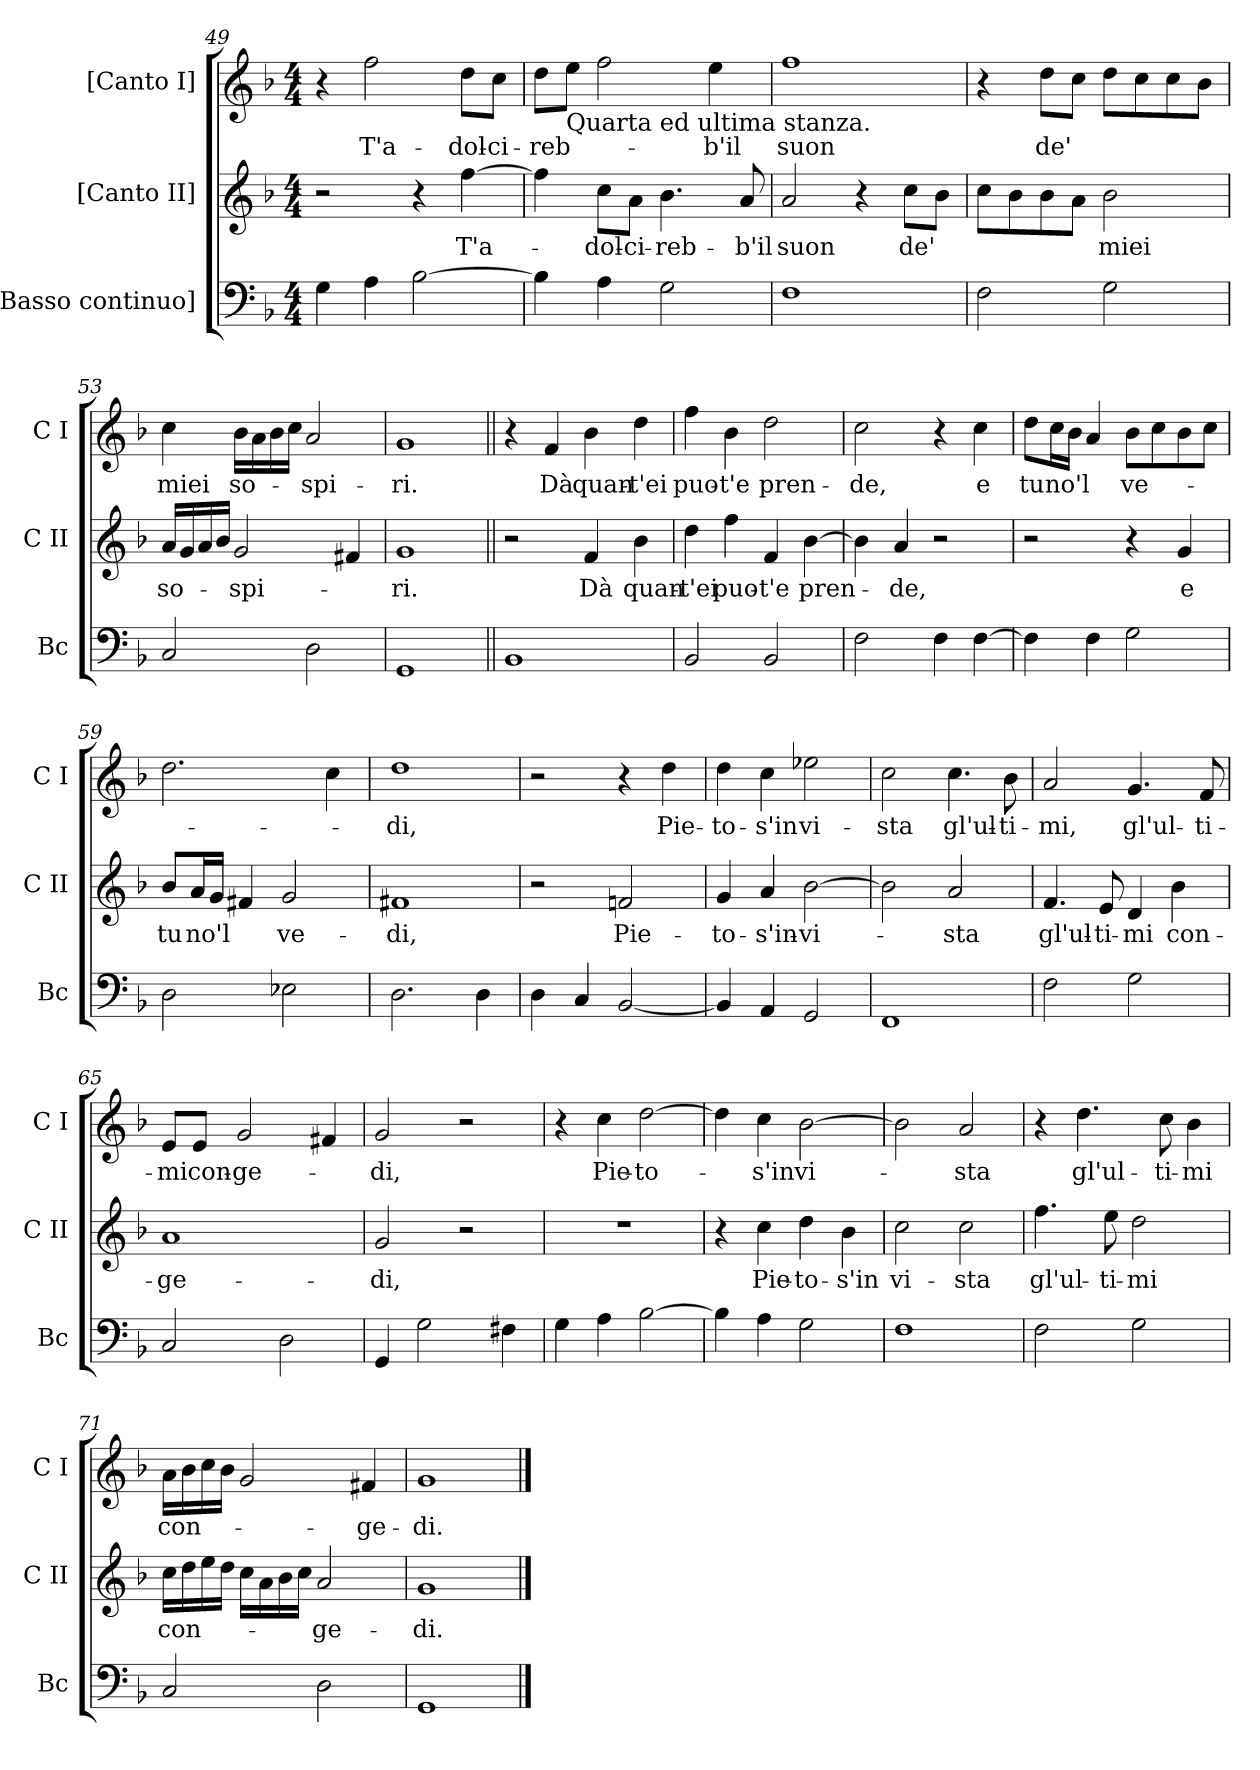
**kern	**kern	**text	**kern	**text
*part3	*part2	*part2	*part1	*part1
*staff3	*staff2	*staff2	*staff1	*staff1
*I"[Basso continuo]	*I"[Canto II]	*	*I"[Canto I]	*
*I'Bc	*I'C II	*	*I'C I	*
*clefF4	*clefG2	*	*clefG2	*
*k[b-]	*k[b-]	*	*k[b-]	*
*F:	*F:	*	*F:	*
*M4/4	*M4/4	*	*M4/4	*
=49	=49	=49	=49	=49
4G	2r	.	4r	.
4A	.	.	2ff	T'a-
[2B-	4r	.	.	.
.	[4ff	T'a-	8ddL	-dol-
.	.	.	8ccJ	-ci-
=50	=50	=50	=50	=50
4B-]	4ff]	.	8ddL	-reb-
!	!	!	!LO:TX:b:t=Quarta ed ultima stanza.	!
.	.	.	8eeJ	.
4A	8ccL	-dol-	2ff	.
.	8aJ	-ci-	.	.
2G	4.b-	-reb-	.	.
.	.	.	4ee	-b'il
.	8a	-b'il	.	.
=51	=51	=51	=51	=51
1F	2a	suon	1ff	suon
.	4r	.	.	.
.	8ccL	de'	.	.
.	8b-J	.	.	.
=52	=52	=52	=52	=52
2F	8ccL	.	4r	.
.	8b-	.	.	.
.	8b-	.	8ddL	de'
.	8aJ	.	8ccJ	.
2G	2b-	miei	8ddL	.
.	.	.	8cc	.
.	.	.	8cc	.
.	.	.	8b-J	.
=53	=53	=53	=53	=53
2C	16aLL	so-	4cc	miei
.	16g	.	.	.
.	16a	.	.	.
.	16b-JJ	.	.	.
.	2g	-spi-	16b-LL	so-
.	.	.	16a	.
.	.	.	16b-	.
.	.	.	16ccJJ	.
2D	.	.	2a	-spi-
.	4f#X	.	.	.
=54	=54	=54	=54	=54
1GG	1g	-ri.	1g	-ri.
=55||	=55||	=55||	=55||	=55||
1BB-	2r	.	4r	.
.	.	.	4f	Dà
.	4f	Dà	4b-	quan-
.	4b-	quan-	4dd	-t'ei
=56	=56	=56	=56	=56
2BB-	4dd	-t'ei	4ff	puo-
.	4ff	puo-	4b-	-t'e
2BB-	4f	-t'e	2dd	pren-
.	[4b-	pren-	.	.
=57	=57	=57	=57	=57
2F	4b-]	.	2cc	-de,
.	4a	-de,	.	.
4F	2r	.	4r	.
[4F	.	.	4cc	e
=58	=58	=58	=58	=58
4F]	2r	.	8ddL	tu
.	.	.	16ccL	no'l
.	.	.	16b-JJ	.
4F	.	.	4a	.
2G	4r	.	8b-L	ve-
.	.	.	8cc	.
.	4g	e	8b-	.
.	.	.	8ccJ	.
=59	=59	=59	=59	=59
2D	8b-L	tu	2.dd	.
.	16aL	no'l	.	.
.	16gJJ	.	.	.
.	4f#X	.	.	.
2E-X	2g	ve-	.	.
.	.	.	4cc	.
=60	=60	=60	=60	=60
2.D	1f#X	-di,	1dd	-di,
4D	.	.	.	.
=61	=61	=61	=61	=61
4D	2r	.	2r	.
4C	.	.	.	.
[2BB-	2fn	Pie-	4r	.
.	.	.	4dd	Pie-
=62	=62	=62	=62	=62
4BB-]	4g	-to-	4dd	-to-
4AA	4a	-s'in-	4cc	-s'in
2GG	[2b-	-vi-	2ee-X	vi-
=63	=63	=63	=63	=63
1FF	2b-]	.	2cc	-sta
.	2a	-sta	4.cc	gl'ul-
.	.	.	8b-	-ti-
=64	=64	=64	=64	=64
2F	4.f	gl'ul-	2a	-mi,
.	8e	-ti-	.	.
2G	4d	-mi	4.g	gl'ul-
.	4b-	con-	.	.
.	.	.	8f	-ti-
=65	=65	=65	=65	=65
2C	1a	-ge-	8eL	-mi
.	.	.	8eJ	con-
.	.	.	2g	-ge-
2D	.	.	.	.
.	.	.	4f#X	.
=66	=66	=66	=66	=66
4GG	2g	-di,	2g	-di,
2G	.	.	.	.
.	2r	.	2r	.
4F#X	.	.	.	.
=67	=67	=67	=67	=67
4G	1r	.	4r	.
4A	.	.	4cc	Pie-
[2B-	.	.	[2dd	-to-
=68	=68	=68	=68	=68
4B-]	4r	.	4dd]	.
4A	4cc	Pie-	4cc	-s'in
2G	4dd	-to-	[2b-	vi-
.	4b-	-s'in	.	.
=69	=69	=69	=69	=69
1F	2cc	vi-	2b-]	.
.	2cc	-sta	2a	-sta
=70	=70	=70	=70	=70
2F	4.ff	gl'ul-	4r	.
.	.	.	4.dd	gl'ul-
.	8ee	-ti-	.	.
2G	2dd	-mi	.	.
.	.	.	8cc	-ti-
.	.	.	4b-	-mi
=71	=71	=71	=71	=71
2C	16ccLL	con-	16aLL	con-
.	16dd	.	16b-	.
.	16ee	.	16cc	.
.	16ddJJ	.	16b-JJ	.
.	16ccLL	.	2g	.
.	16a	.	.	.
.	16b-	.	.	.
.	16ccJJ	.	.	.
2D	2a	-ge-	.	.
.	.	.	4f#X	-ge-
=72	=72	=72	=72	=72
1GG	1g	-di.	1g	-di.
==	==	==	==	==
*-	*-	*-	*-	*-
